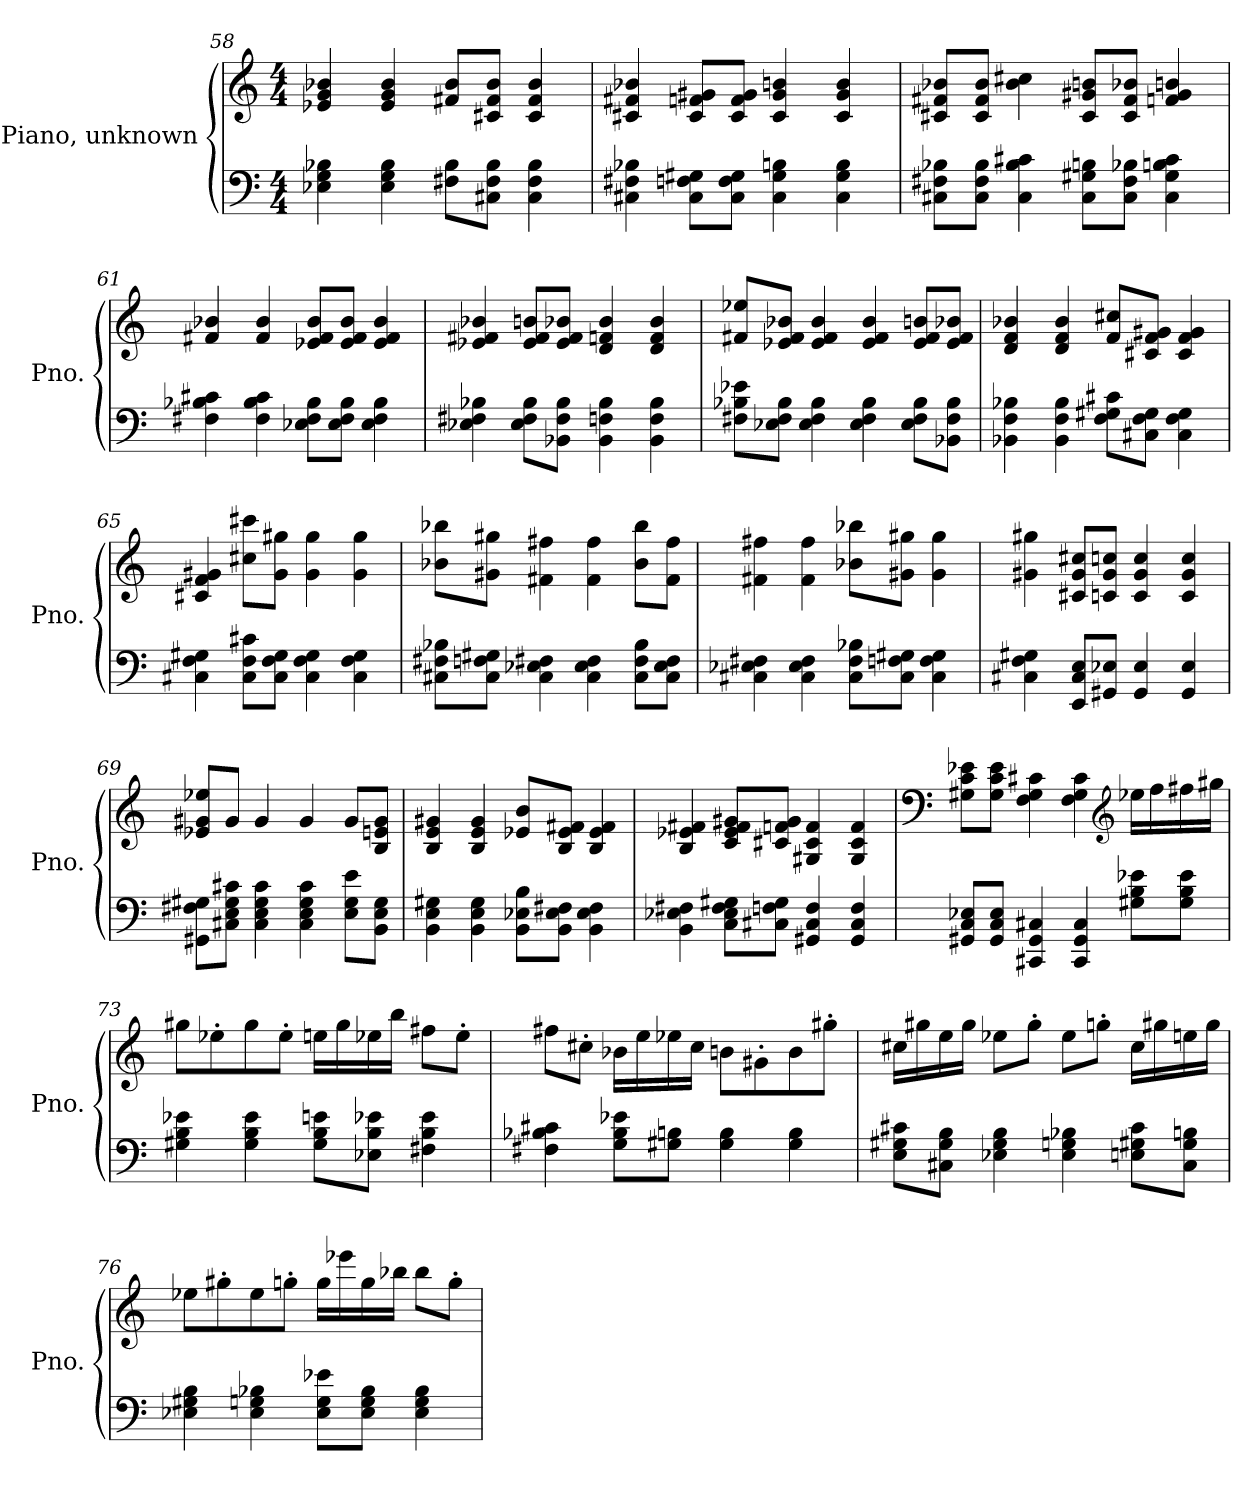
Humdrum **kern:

**kern	**kern
*part1	*part1
*staff2	*staff1
*I"Piano, unknown	*
*I'Pno.	*
*clefF4	*clefG2
*k[]	*k[]
*M4/4	*M4/4
=58	=58
4E-X\ 4G\ 4B-X\	4e-X/ 4g/ 4b-X/
4E-\ 4G\ 4B-\	4e-/ 4g/ 4b-/
8F#X\ 8B-\L	8f#X/ 8b-/L
8C#X\ 8F#\ 8B-\J	8c#X/ 8f#/ 8b-/J
4C#\ 4F#\ 4B-\	4c#/ 4f#/ 4b-/
=59	=59
4C#X\ 4F#X\ 4B-X\	4c#X/ 4f#X/ 4b-X/
8C#\ 8Fn\ 8G#X\L	8c#/ 8fn/ 8g#X/L
8C#\ 8F\ 8G#\J	8c#/ 8f/ 8g#/J
4C#\ 4G#\ 4Bn\	4c#/ 4g#/ 4bn/
4C#\ 4G#\ 4B\	4c#/ 4g#/ 4b/
!!LO:LB:g=z
=60	=60
8C#X\ 8F#X\ 8B-X\L	8c#X/ 8f#X/ 8b-X/L
8C#\ 8F#\ 8B-\J	8c#/ 8f#/ 8b-/J
4C#\ 4B-\ 4c#X\	4b-\ 4cc#X\
8C#\ 8G#X\ 8Bn\L	8c#/ 8g#X/ 8bn/L
8C#\ 8F#\ 8B-X\J	8c#/ 8f#/ 8b-X/J
4C#\ 4G#\ 4Bn\ 4c#\	4fn/ 4g#/ 4bn/
=61	=61
4F#X\ 4B-X\ 4c#X\	4f#X/ 4b-X/
4F#\ 4B-\ 4c#\	4f#/ 4b-/
8E-X\ 8F#\ 8B-\L	8e-X/ 8f#/ 8b-/L
8E-\ 8F#\ 8B-\J	8e-/ 8f#/ 8b-/J
4E-\ 4F#\ 4B-\	4e-/ 4f#/ 4b-/
=62	=62
4E-X\ 4F#X\ 4B-X\	4e-X/ 4f#X/ 4b-X/
8E-\ 8F#\ 8B-\L	8e-/ 8f#/ 8bn/L
8BB-X\ 8F#\ 8B-\J	8e-/ 8f#/ 8b-X/J
4BB-\ 4Fn\ 4B-\	4d/ 4fn/ 4b-/
4BB-\ 4F\ 4B-\	4d/ 4f/ 4b-/
!!LO:LB:g=z
=63	=63
8F#X\ 8B-X\ 8e-X\L	8f#X/ 8ee-X/L
8E-X\ 8F#\ 8B-\J	8e-X/ 8f#/ 8b-X/J
4E-\ 4F#\ 4B-\	4e-/ 4f#/ 4b-/
4E-\ 4F#\ 4B-\	4e-/ 4f#/ 4b-/
8E-\ 8F#\ 8B-\L	8e-/ 8f#/ 8bn/L
8BB-X\ 8F#\ 8B-\J	8e-/ 8f#/ 8b-X/J
=64	=64
4BB-X\ 4F\ 4B-X\	4d/ 4f/ 4b-X/
4BB-\ 4F\ 4B-\	4d/ 4f/ 4b-/
8F\ 8G#X\ 8c#X\L	8f/ 8cc#X/L
8C#X\ 8F\ 8G#\J	8c#X/ 8f/ 8g#X/J
4C#\ 4F\ 4G#\	4c#/ 4f/ 4g#/
=65	=65
4C#X\ 4F\ 4G#X\	4c#X/ 4f/ 4g#X/
8C#\ 8F\ 8c#X\L	8cc#X\ 8ccc#X\L
8C#\ 8F\ 8G#\J	8g#\ 8gg#X\J
4C#\ 4F\ 4G#\	4g#\ 4gg#\
4C#\ 4F\ 4G#\	4g#\ 4gg#\
!!LO:PB:g=z
=66	=66
8C#X\ 8F#X\ 8B-X\L	8b-X\ 8bb-X\L
8C#\ 8Fn\ 8G#X\J	8g#X\ 8gg#X\J
4C#\ 4E-X\ 4F#X\	4f#X\ 4ff#X\
4C#\ 4E-\ 4F#\	4f#\ 4ff#\
8C#\ 8F#\ 8B-\L	8b-\ 8bb-\L
8C#\ 8E-\ 8F#\J	8f#\ 8ff#\J
=67	=67
4C#X\ 4E-X\ 4F#X\	4f#X\ 4ff#X\
4C#\ 4E-\ 4F#\	4f#\ 4ff#\
8C#\ 8F#\ 8B-X\L	8b-X\ 8bb-X\L
8C#\ 8Fn\ 8G#X\J	8g#X\ 8gg#X\J
4C#\ 4F\ 4G#\	4g#\ 4gg#\
=68	=68
4C#X\ 4F\ 4G#X\	4g#X\ 4gg#X\
8EE/ 8C#/ 8E/L	8c#X/ 8g#/ 8cc#X/L
8GG#X/ 8E-X/J	8cn/ 8g#/ 8ccn/J
4GG#/ 4E-/	4c/ 4g#/ 4cc/
4GG#/ 4E-/	4c/ 4g#/ 4cc/
=69	=69
8GG#X\ 8F#X\ 8G#X\L	8e-X/ 8g#X/ 8ee-X/L
8C#X\ 8E\ 8G#\ 8c#X\J	8g#/J
4C#\ 4E\ 4G#\ 4c#\	4g#/
4C#\ 4E\ 4G#\ 4c#\	4g#/
8E\ 8G#\ 8e\L	8g#/L
8BB\ 8E\ 8G#\J	8B/ 8en/ 8g#/J
!!LO:LB:g=z
=70	=70
4BB\ 4E\ 4G#X\	4B/ 4e/ 4g#X/
4BB\ 4E\ 4G#\	4B/ 4e/ 4g#/
8BB\ 8E-X\ 8B\L	8e-X/ 8b/L
8BB\ 8E-\ 8F#X\J	8B/ 8e-/ 8f#X/J
4BB\ 4E-\ 4F#\	4B/ 4e-/ 4f#/
=71	=71
4BB\ 4E-X\ 4F#X\	4B/ 4e-X/ 4f#X/
8C\ 8E-\ 8F#\ 8G#X\L	8c/ 8e-/ 8f#/ 8g#X/L
8C#X\ 8Fn\ 8G#\J	8c#X/ 8fn/ 8g#/J
4GG#X/ 4C#/ 4F/	4G#X/ 4c#/ 4f/
4GG#/ 4C#/ 4F/	4G#/ 4c#/ 4f/
=72	=72
*	*clefF4
8GG#X/ 8C/ 8E-X/L	8G#X\ 8c\ 8e-X\L
8GG#/ 8C/ 8E-/J	8G#\ 8c\ 8e-\J
4CC#X/ 4GG#/ 4C#X/	4F\ 4G#\ 4c#X\
4CC#/ 4GG#/ 4C#/	4F\ 4G#\ 4c#\
*	*clefG2
8G#X\ 8B\ 8e-X\L	16ee-X\LL
.	16ff\
8G#\ 8B\ 8e-\J	16ff#X\
.	16gg#X\JJ
!!LO:LB:g=z
=73	=73
4G#X\ 4B\ 4e-X\	8gg#X\L
.	8ee-X'\
4G#\ 4B\ 4e-\	8gg#\
.	8ee-'\J
8G#\ 8B\ 8en\L	16een\LL
.	16gg#\
8E-X\ 8B\ 8e-X\J	16ee-X\
.	16bb\JJ
4F#X\ 4B\ 4e-\	8ff#X\L
.	8ee-'\J
=74	=74
4F#X\ 4B-X\ 4c#X\	8ff#X\L
.	8cc#X'\J
8G\ 8B-\ 8e-X\L	16b-X\LL
.	16ee\
8G#X\ 8Bn\J	16ee-X\
.	16cc#\JJ
4G#\ 4B\	8bn\L
.	8g#X'\
4G#\ 4B\	8b\
.	8gg#X'\J
!!LO:LB:g=z
=75	=75
8E\ 8G#X\ 8c#X\L	16cc#X\LL
.	16gg#X\
8C#X\ 8G#\ 8B\J	16ee\
.	16gg#\JJ
4E-X\ 4G#\ 4B\	8ee-X\L
.	8gg#'\J
4E-\ 4Gn\ 4B-X\	8ee-\L
.	8ggn'\J
8En\ 8G#X\ 8c#\L	16cc#\LL
.	16gg#X\
8C#\ 8G#\ 8Bn\J	16een\
.	16gg#\JJ
=76	=76
4E-X\ 4G#X\ 4B\	8ee-X\L
.	8gg#X'\
4E-\ 4Gn\ 4B-X\	8ee-\
.	8ggn'\J
8E-\ 8G\ 8e-X\L	16gg\LL
.	16eee-X\
8E-\ 8G\ 8B-\J	16gg\
.	16bb-X\JJ
4E-\ 4G\ 4B-\	8bb-\L
.	8gg'\J
=	=
*-	*-
